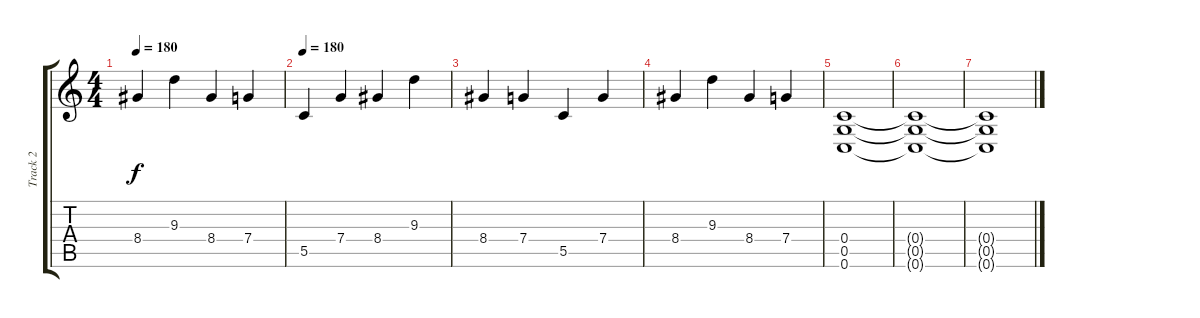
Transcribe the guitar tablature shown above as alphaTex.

\track ("Track 2" "Track 2") {instrument overdrivenguitar}
\staff {score tabs}
\tuning (D4 A3 F3 C3 G2 C2) {hide}
\ts (4 4)
\tempo 180
\clef g2
\ks c
8.4.4{dy f} 9.3.4 8.4.4 7.4.4 |
\tempo 180
5.5.4 7.4.4 8.4.4 9.3.4 |
8.4.4 7.4.4 5.5.4 7.4.4 |
8.4.4 9.3.4 8.4.4 7.4.4 |
(0.4 0.5 0.6).1 |
(0.4{t} 0.5{t} 0.6{t}).1 |
(0.4{t} 0.5{t} 0.6{t}).1
